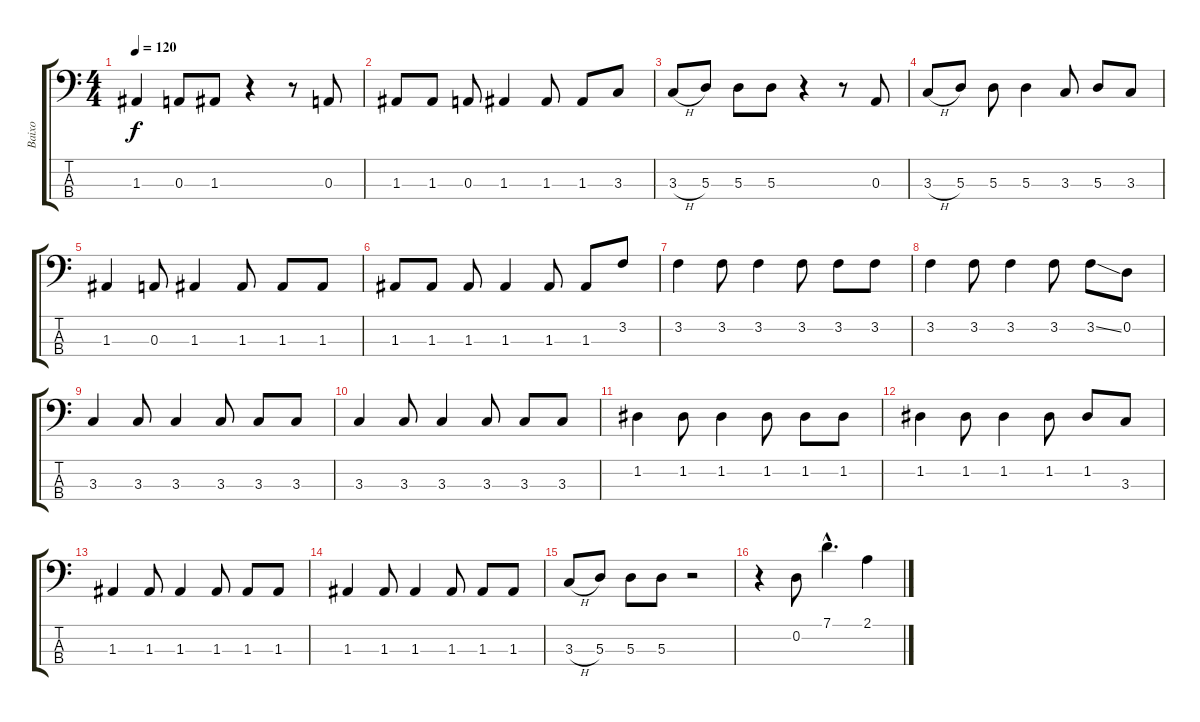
\track ("Baixo" "Baixo") {instrument electricbasspick}
\staff {score tabs}
\tuning (G2 D2 A1 E1) {hide}
\ts (4 4)
\tempo 120
\clef f4
\ks c
1.3.4{dy f} 0.3.8 1.3.8 r.4 r.8 0.3.8 |
1.3.8 1.3.8 0.3.8 1.3.4 1.3.8 1.3.8 3.3.8 |
3.3{h}.8 5.3.8 5.3.8 5.3.8 r.4 r.8 0.3.8 |
3.3{h}.8 5.3.8 5.3.8 5.3.4 3.3.8 5.3.8 3.3.8 |
1.3.4 0.3.8 1.3.4 1.3.8 1.3.8 1.3.8 |
1.3.8 1.3.8 1.3.8 1.3.4 1.3.8 1.3.8 3.2.8 |
3.2.4 3.2.8 3.2.4 3.2.8 3.2.8 3.2.8 |
3.2.4 3.2.8 3.2.4 3.2.8 3.2{ss}.8 0.2.8 |
3.3.4 3.3.8 3.3.4 3.3.8 3.3.8 3.3.8 |
3.3.4 3.3.8 3.3.4 3.3.8 3.3.8 3.3.8 |
1.2.4 1.2.8 1.2.4 1.2.8 1.2.8 1.2.8 |
1.2.4 1.2.8 1.2.4 1.2.8 1.2.8 3.3.8 |
1.3.4 1.3.8 1.3.4 1.3.8 1.3.8 1.3.8 |
1.3.4 1.3.8 1.3.4 1.3.8 1.3.8 1.3.8 |
3.3{h}.8 5.3.8 5.3.8 5.3.8 r.2 |
r.4 0.2.8 7.1{hac}.4{d} 2.1.4
